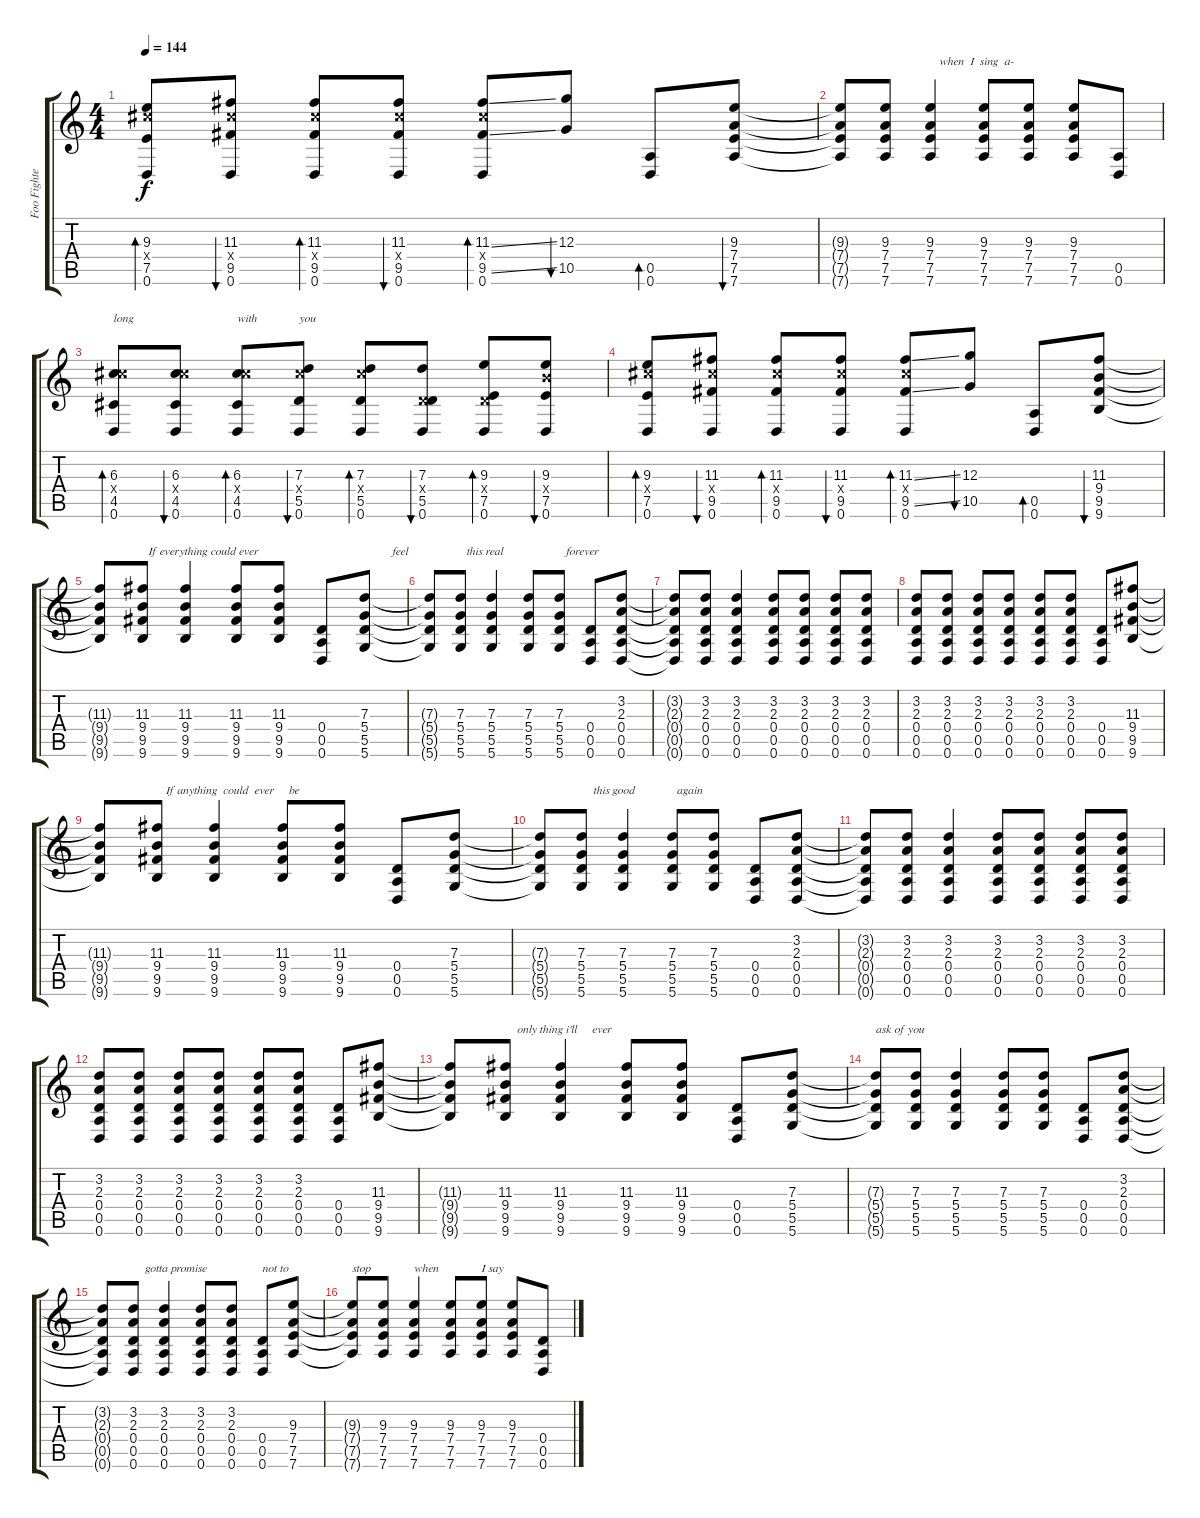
\track ("Foo Fighters" "Foo Fighte") {instrument acousticguitarsteel}
\staff {score tabs}
\tuning (E4 B3 G3 D3 A2 D2) {hide}
\ts (4 4)
\tempo 144
\clef g2
\ks c
(9.3 11.4{x} 7.5 0.6).8{bd 60 dy f} (11.3 11.4{x} 9.5 0.6).8{bu 60} (11.3 11.4{x} 9.5 0.6).8{bd 60} (11.3 11.4{x} 9.5 0.6).8{bu 60} (11.3{ss} 11.4{x} 9.5{ss} 0.6).8{bd 60} (12.3 10.5).8{bu 60} (0.5 0.6).8{bd 60} (9.3 7.4 7.5 7.6).8{bu 60} |
(9.3{t} 7.4{t} 7.5{t} 7.6{t}).8 (9.3 7.4 7.5 7.6).8 (9.3 7.4 7.5 7.6).4{txt "   when  I  sing  a-"} (9.3 7.4 7.5 7.6).8 (9.3 7.4 7.5 7.6).8 (9.3 7.4 7.5 7.6).8 (0.5 0.6).8 |
(6.3 11.4{x} 4.5 0.6).8{bd 60 txt "long"} (6.3 11.4{x} 4.5 0.6).8{bu 60} (6.3 11.4{x} 4.5 0.6).8{bd 60 txt "with"} (7.3 11.4{x} 5.5 0.6).8{bu 60 txt "you"} (7.3 11.4{x} 5.5 0.6).8{bd 60} (7.3 0.4{x} 5.5 0.6).8{bu 60} (9.3 0.4{x} 7.5 0.6).8{bd 60} (9.3 9.4{x} 7.5 0.6).8{bu 60} |
(9.3 11.4{x} 7.5 0.6).8{bd 60} (11.3 11.4{x} 9.5 0.6).8{bu 60} (11.3 11.4{x} 9.5 0.6).8{bd 60} (11.3 11.4{x} 9.5 0.6).8{bu 60} (11.3{ss} 11.4{x} 9.5{ss} 0.6).8{bd 60} (12.3 10.5).8{bu 60} (0.5 0.6).8{bd 60} (11.3 9.4 9.5 9.6).8{bu 60} |
(11.3{t} 9.4{t} 9.5{t} 9.6{t}).8 (11.3 9.4 9.5 9.6).8{txt "  If everything could ever"} (11.3 9.4 9.5 9.6).4 (11.3 9.4 9.5 9.6).8 (11.3 9.4 9.5 9.6).8 (0.4 0.5 0.6).8 (7.3 5.4 5.5 5.6).8{txt "         feel"} |
(7.3{t} 5.4{t} 5.5{t} 5.6{t}).8 (7.3 5.4 5.5 5.6).8{txt "  this real"} (7.3 5.4 5.5 5.6).4 (7.3 5.4 5.5 5.6).8 (7.3 5.4 5.5 5.6).8{txt "  forever"} (0.4 0.5 0.6).8 (3.2 2.3 0.4 0.5 0.6).8 |
(3.2{t} 2.3{t} 0.4{t} 0.5{t} 0.6{t}).8 (3.2 2.3 0.4 0.5 0.6).8 (3.2 2.3 0.4 0.5 0.6).4 (3.2 2.3 0.4 0.5 0.6).8 (3.2 2.3 0.4 0.5 0.6).8 (3.2 2.3 0.4 0.5 0.6).8 (3.2 2.3 0.4 0.5 0.6).8 |
(3.2 2.3 0.4 0.5 0.6).8 (3.2 2.3 0.4 0.5 0.6).8 (3.2 2.3 0.4 0.5 0.6).8 (3.2 2.3 0.4 0.5 0.6).8 (3.2 2.3 0.4 0.5 0.6).8 (3.2 2.3 0.4 0.5 0.6).8 (0.4 0.5 0.6).8 (11.3 9.4 9.5 9.6).8 |
(11.3{t} 9.4{t} 9.5{t} 9.6{t}).8 (11.3 9.4 9.5 9.6).8{txt "   If anything  could  ever     be "} (11.3 9.4 9.5 9.6).4 (11.3 9.4 9.5 9.6).8 (11.3 9.4 9.5 9.6).8 (0.4 0.5 0.6).8 (7.3 5.4 5.5 5.6).8 |
(7.3{t} 5.4{t} 5.5{t} 5.6{t}).8 (7.3 5.4 5.5 5.6).8{txt "    this good              again"} (7.3 5.4 5.5 5.6).4 (7.3 5.4 5.5 5.6).8 (7.3 5.4 5.5 5.6).8 (0.4 0.5 0.6).8 (3.2 2.3 0.4 0.5 0.6).8 |
(3.2{t} 2.3{t} 0.4{t} 0.5{t} 0.6{t}).8 (3.2 2.3 0.4 0.5 0.6).8 (3.2 2.3 0.4 0.5 0.6).4 (3.2 2.3 0.4 0.5 0.6).8 (3.2 2.3 0.4 0.5 0.6).8 (3.2 2.3 0.4 0.5 0.6).8 (3.2 2.3 0.4 0.5 0.6).8 |
(3.2 2.3 0.4 0.5 0.6).8 (3.2 2.3 0.4 0.5 0.6).8 (3.2 2.3 0.4 0.5 0.6).8 (3.2 2.3 0.4 0.5 0.6).8 (3.2 2.3 0.4 0.5 0.6).8 (3.2 2.3 0.4 0.5 0.6).8 (0.4 0.5 0.6).8 (11.3 9.4 9.5 9.6).8 |
(11.3{t} 9.4{t} 9.5{t} 9.6{t}).8 (11.3 9.4 9.5 9.6).8{txt "    only thing i'll     ever"} (11.3 9.4 9.5 9.6).4 (11.3 9.4 9.5 9.6).8 (11.3 9.4 9.5 9.6).8 (0.4 0.5 0.6).8 (7.3 5.4 5.5 5.6).8 |
(7.3{t} 5.4{t} 5.5{t} 5.6{t}).8{txt "ask of you"} (7.3 5.4 5.5 5.6).8 (7.3 5.4 5.5 5.6).4 (7.3 5.4 5.5 5.6).8 (7.3 5.4 5.5 5.6).8 (0.4 0.5 0.6).8 (3.2 2.3 0.4 0.5 0.6).8 |
(3.2{t} 2.3{t} 0.4{t} 0.5{t} 0.6{t}).8 (3.2 2.3 0.4 0.5 0.6).8{txt "    gotta promise"} (3.2 2.3 0.4 0.5 0.6).4 (3.2 2.3 0.4 0.5 0.6).8 (3.2 2.3 0.4 0.5 0.6).8 (0.4 0.5 0.6).8{txt "not to"} (9.3 7.4 7.5 7.6).8 |
(9.3{t} 7.4{t} 7.5{t} 7.6{t}).8{txt "stop"} (9.3 7.4 7.5 7.6).8 (9.3 7.4 7.5 7.6).4{txt "when"} (9.3 7.4 7.5 7.6).8 (9.3 7.4 7.5 7.6).8{txt "I say"} (9.3 7.4 7.5 7.6).8 (0.4 0.5 0.6).8
